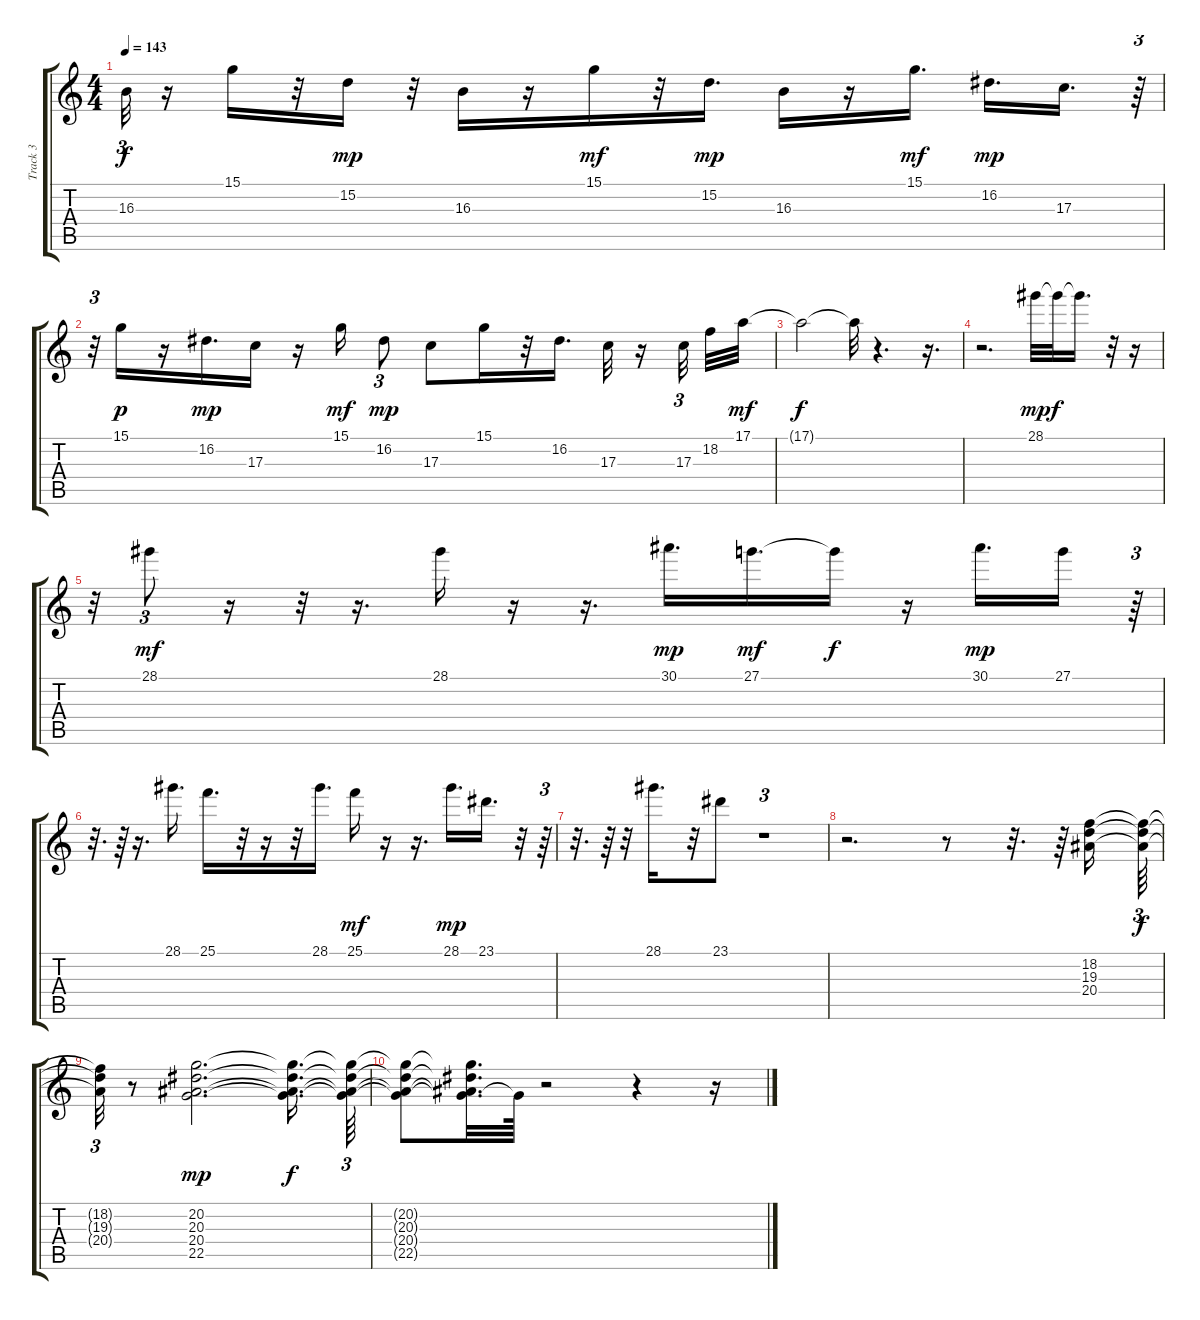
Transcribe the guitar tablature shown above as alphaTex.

\track ("Track 3" "Track 3") {instrument acousticgrandpiano}
\staff {score tabs}
\tuning (E4 B3 G3 D3 A2 E2) {hide}
\ts (4 4)
\tempo 143
\clef g2
\ks c
16.3{t}.32{tu (3 2) dy f} r.16 15.1.16 r.32 15.2.16{dy mp} r.32 16.3.16 r.16 15.1.16{dy mf} r.32 15.2.16{d dy mp} 16.3.16 r.16 15.1.16{d dy mf} 16.2.16{d dy mp} 17.3.16{d} r.64{tu (3 2)} |
r.32{tu (3 2)} 15.1.16{dy p} r.16 16.2.16{d dy mp} 17.3.16 r.16 15.1.16{dy mf} 16.2.8{tu (3 2) dy mp} 17.3.8 15.1.16 r.32 16.2.16{d} 17.3.32 r.16 17.3.32{tu (3 2) beam splitsecondary} 18.2.32 17.1.32{dy mf} |
17.1{t}.2{dy f} 17.1{t}.32 r.4{d} r.16{d} |
r.2{d} 28.1.32{dy mp} 28.1{t}.32{dy f} 28.1{t}.16{d} r.32 r.16 |
r.32 28.1.8{tu (3 2) dy mf} r.16 r.32 r.16{d} 28.1.16 r.16 r.16{d} 30.1.16{d dy mp} 27.1.16{d dy mf} 27.1{t}.16{dy f} r.16 30.1.16{d dy mp} 27.1.16 r.64{tu (3 2)} |
r.32{d} r.64 r.16{d} 28.1.16{d} 25.1.16{d} r.32 r.16 r.32 28.1.16{d} 25.1.16{dy mf} r.16 r.16{d} 28.1.16{d dy mp} 23.1.16{d} r.32 r.64{tu (3 2)} |
r.32{d} r.64 r.32 28.1.16{d} r.32 23.1.8 r.1{tu (3 2)} |
r.2{d} r.8 r.32{d} r.64 (18.2 19.3 20.4).16 (18.2{t} 19.3{t} 20.4{t}).64{tu (3 2) dy f} |
(18.2{t} 19.3{t} 20.4{t}).32{tu (3 2)} r.8 (20.2 20.3 20.4 22.5).2{d dy mp} (20.2{t} 20.3{t} 20.4{t} 22.5{t}).16{d dy f} (20.2{t} 20.3{t} 20.4{t} 22.5{t}).64{tu (3 2)} |
(20.2{t} 20.3{t} 20.4{t} 22.5{t}).8 (20.2{t} 20.3{t} 20.4{t} 22.5{t}).32{d} 22.5{t}.64 r.2 r.4 r.16
